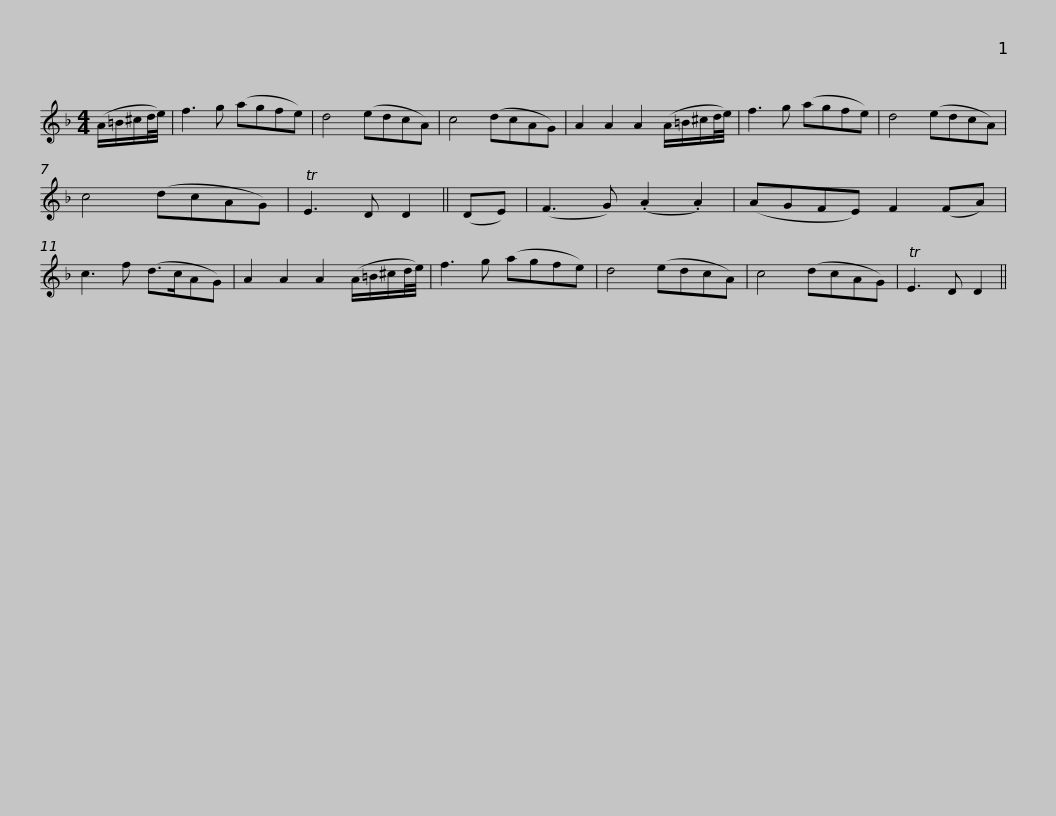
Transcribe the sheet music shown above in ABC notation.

X:1
L:1/8
M:4/4
I:linebreak $
K:Dmin
V:1 treble
V:1
 (A/=B/^c/d/4e/4) | f3 g (agfe) | d4 (edcA) | c4 (dcAG) | A2 A2 A2 (A/=B/^c/d/4e/4) | %5
 f3 g (agfe) | d4 (edcA) |$ c4 (dcAG) | TE3 D D2 || (DE) | %10
 (F3 G) (.A2 .A2) | (AGFE) F2 (FA) | c3 f (d>cAG) | A2 A2 A2 (A/=B/^c/d/4e/4) |$ f3 g (agfe) | %15
 d4 (edcA) | c4 (dcAG) | TE3 D D2 || %18
